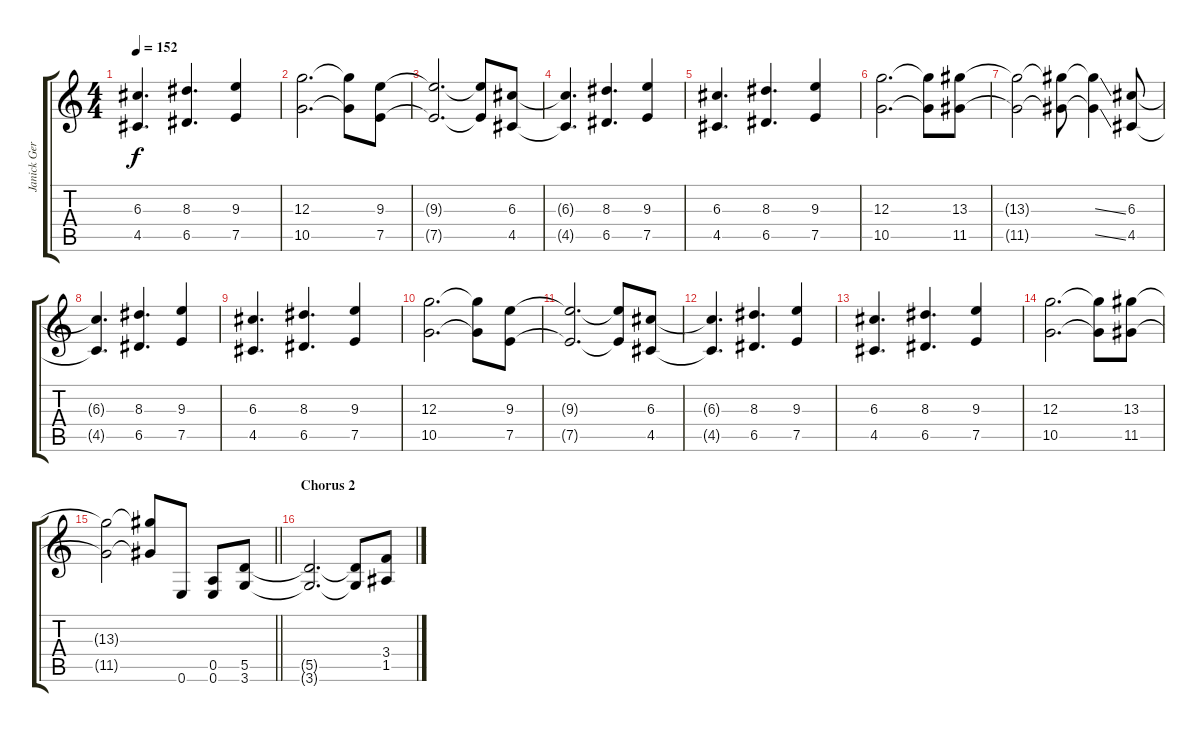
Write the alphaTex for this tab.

\track ("Janick Gers" "Janick Ger") {instrument overdrivenguitar}
\staff {score tabs}
\tuning (E4 B3 G3 D3 A2 E2) {hide}
\ts (4 4)
\tempo 152
\clef g2
\ks c
(6.3 4.5).4{d dy f} (8.3 6.5).4{d} (9.3 7.5).4 |
(12.3 10.5).2{d} (12.3{t} 10.5{t}).8 (9.3 7.5).8 |
(9.3{t} 7.5{t}).2{d} (9.3{t} 7.5{t}).8 (6.3 4.5).8 |
(6.3{t} 4.5{t}).4{d} (8.3 6.5).4{d} (9.3 7.5).4 |
(6.3 4.5).4{d} (8.3 6.5).4{d} (9.3 7.5).4 |
(12.3 10.5).2{d} (12.3{t} 10.5{t}).8 (13.3 11.5).8 |
(13.3{t} 11.5{t}).2 (13.3{t} 11.5{t}).8 (13.3{ss t} 11.5{ss t}).4 (6.3 4.5).8 |
(6.3{t} 4.5{t}).4{d} (8.3 6.5).4{d} (9.3 7.5).4 |
(6.3 4.5).4{d} (8.3 6.5).4{d} (9.3 7.5).4 |
(12.3 10.5).2{d} (12.3{t} 10.5{t}).8 (9.3 7.5).8 |
(9.3{t} 7.5{t}).2{d} (9.3{t} 7.5{t}).8 (6.3 4.5).8 |
(6.3{t} 4.5{t}).4{d} (8.3 6.5).4{d} (9.3 7.5).4 |
(6.3 4.5).4{d} (8.3 6.5).4{d} (9.3 7.5).4 |
(12.3 10.5).2{d} (12.3{t} 10.5{t}).8 (13.3 11.5).8 |
\barLineRight lightlight
(13.3{t} 11.5{t}).2 (13.3{t} 11.5{t}).8 0.6.8 (0.5 0.6).8 (5.5 3.6).8 |
\section ("" "Chorus 2")
(5.5{t} 3.6{t}).2{d} (5.5{t} 3.6{t}).8 (3.4 1.5).8
